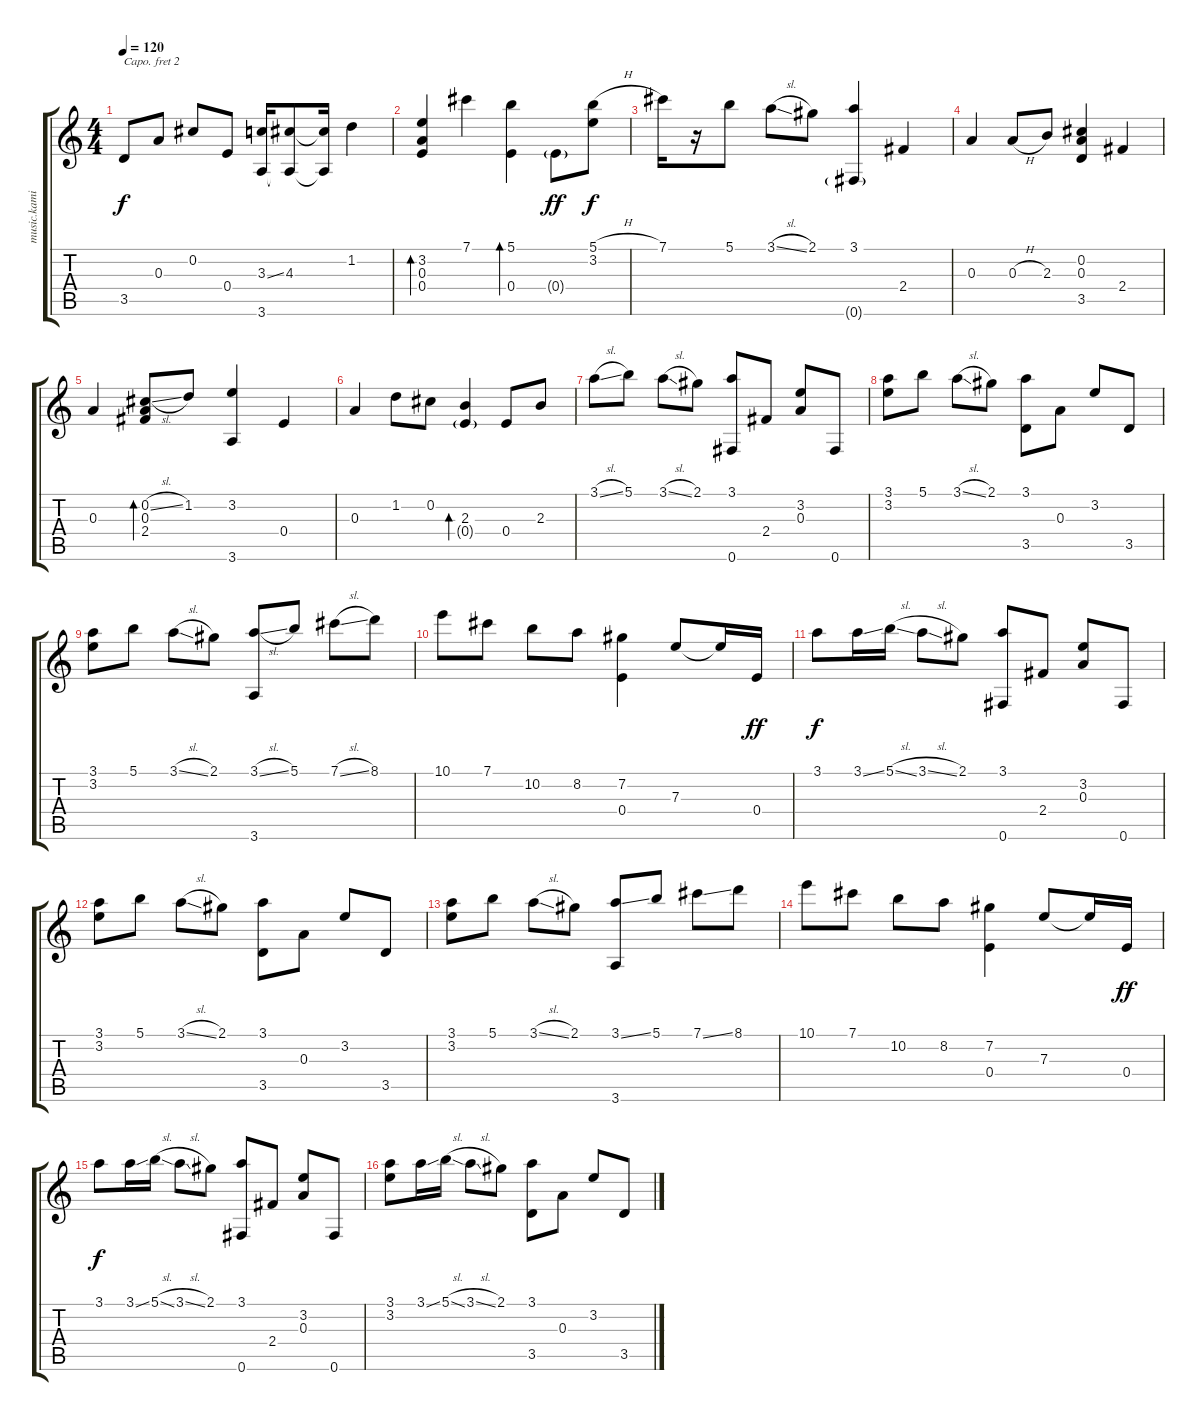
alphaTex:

\track ("music.kaminari.info" "music.kami") {instrument acousticguitarsteel}
\staff {score tabs}
\capo 2
\tuning (E4 B3 G3 D3 A2 E2) {hide}
\ts (4 4)
\tempo 120
\clef g2
\ks c
3.5.8{dy f} 0.3.8 0.2.8 0.4.8 (3.3{ss} 3.6).16 (4.3 3.6{t}).8 (4.3{t} 3.6{t}).16 1.2.4 |
(3.2 0.3 0.4).4{bd 30} 7.1.4 (5.1 0.4).4{bd 30} 0.4{g}.8{dy ff} (5.1{h} 3.2).8{dy f} |
7.1.16 r.16 5.1.8 3.1{sl}.8 2.1.8 (3.1 0.6{g}).4 2.4.4 |
0.3.4 0.3{h}.8 2.3.8 (0.2 0.3 3.5).4 2.4.4 |
0.3.4 (0.2{sl} 0.3 2.4).8{bd 30} 1.2.8 (3.2 3.6).4 0.4.4 |
0.3.4 1.2.8 0.2.8 (2.3 0.4{g}).4{bd 30} 0.4.8 2.3.8 |
3.1{sl}.8 5.1.8 3.1{sl}.8 2.1.8 (3.1 0.6).8 2.4.8 (3.2 0.3).8 0.6.8 |
(3.1 3.2).8 5.1.8 3.1{sl}.8 2.1.8 (3.1 3.5).8 0.3.8 3.2.8 3.5.8 |
(3.1 3.2).8 5.1.8 3.1{sl}.8 2.1.8 (3.1{sl} 3.6).8 5.1.8 7.1{sl}.8 8.1.8 |
10.1.8 7.1.8 10.2.8 8.2.8 (7.2 0.4).4 7.3.8 7.3{t}.16 0.4.16{dy ff} |
3.1.8{dy f} 3.1{ss}.16 5.1{sl}.16 3.1{sl}.8 2.1.8 (3.1 0.6).8 2.4.8 (3.2 0.3).8 0.6.8 |
(3.1 3.2).8 5.1.8 3.1{sl}.8 2.1.8 (3.1 3.5).8 0.3.8 3.2.8 3.5.8 |
(3.1 3.2).8 5.1.8 3.1{sl}.8 2.1.8 (3.1{ss} 3.6).8 5.1.8 7.1{ss}.8 8.1.8 |
10.1.8 7.1.8 10.2.8 8.2.8 (7.2 0.4).4 7.3.8 7.3{t}.16 0.4.16{dy ff} |
3.1.8{dy f} 3.1{ss}.16 5.1{sl}.16 3.1{sl}.8 2.1.8 (3.1 0.6).8 2.4.8 (3.2 0.3).8 0.6.8 |
(3.1 3.2).8 3.1{ss}.16 5.1{sl}.16 3.1{sl}.8 2.1.8 (3.1 3.5).8 0.3.8 3.2.8 3.5.8
